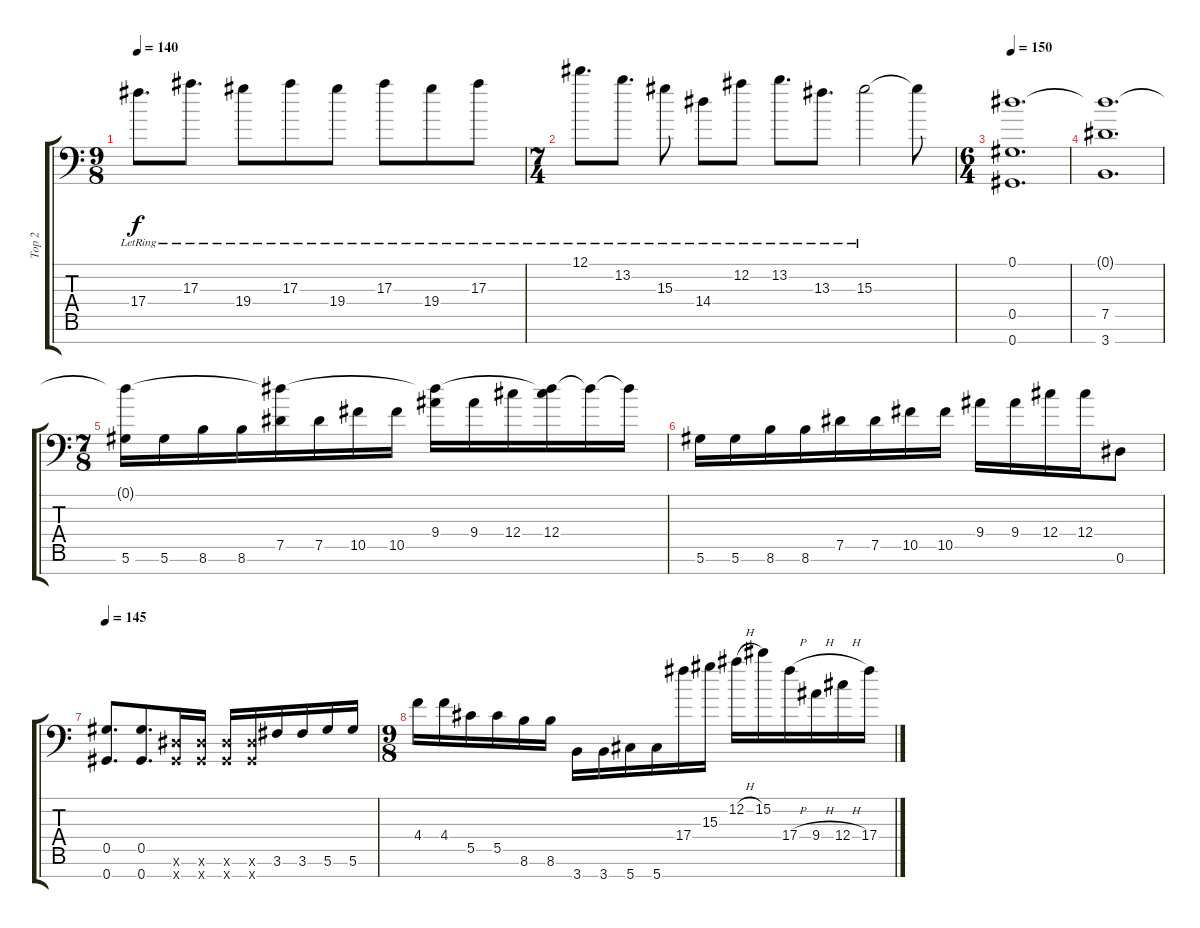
\track ("Top 2" "Top 2") {instrument distortionguitar}
\staff {score tabs}
\tuning (Eb4 Bb3 F3 Db3 Ab2 Eb2 Ab1) {hide}
\ts (9 8)
\tempo 140
\clef f4
\ks c
17.4{lr}.8{d dy f} 17.3{lr}.8{d} 19.4{lr}.8 17.3{lr}.8 19.4{lr}.8 17.3{lr}.8 19.4{lr}.8 17.3{lr}.8 |
\ts (7 4)
12.1{lr}.8{d} 13.2{lr}.8{d} 15.3{lr}.8 14.4{lr}.8 12.2{lr}.8 13.2{lr}.8{d} 13.3{lr}.8{d} 15.3{lr}.2 15.3{t}.8 |
\ts (6 4)
\tempo 150
(0.1 0.5 0.7).1{d} |
(0.1{t} 7.5 3.7).1{d} |
\ts (7 8)
(0.1{t} 5.6).16 5.6.16 8.6.16 8.6.16 (0.1{t} 7.5).16 7.5.16 10.5.16 10.5.16 (0.1{t} 9.4).16 9.4.16 12.4.16 (0.1{t} 12.4).16 0.1{t}.16 0.1{t}.16 |
5.6.16 5.6.16 8.6.16 8.6.16 7.5.16 7.5.16 10.5.16 10.5.16 9.4.16 9.4.16 12.4.16 12.4.16 0.6.8 |
\tempo 145
(0.5 0.7).8{d} (0.5 0.7).8{d} (0.6{x} 0.7{x}).16 (0.6{x} 0.7{x}).16 (0.6{x} 0.7{x}).16 (0.6{x} 0.7{x}).16 3.6.16 3.6.16 5.6.16 5.6.16 |
\ts (9 8)
4.4.16 4.4.16 5.5.16 5.5.16 8.6.16 8.6.16 3.7.16 3.7.16 5.7.16 5.7.16 17.4.16 15.3.16 12.2{h}.16 15.2.16 17.4{h}.16 9.4{h}.16 12.4{h}.16 17.4.16
